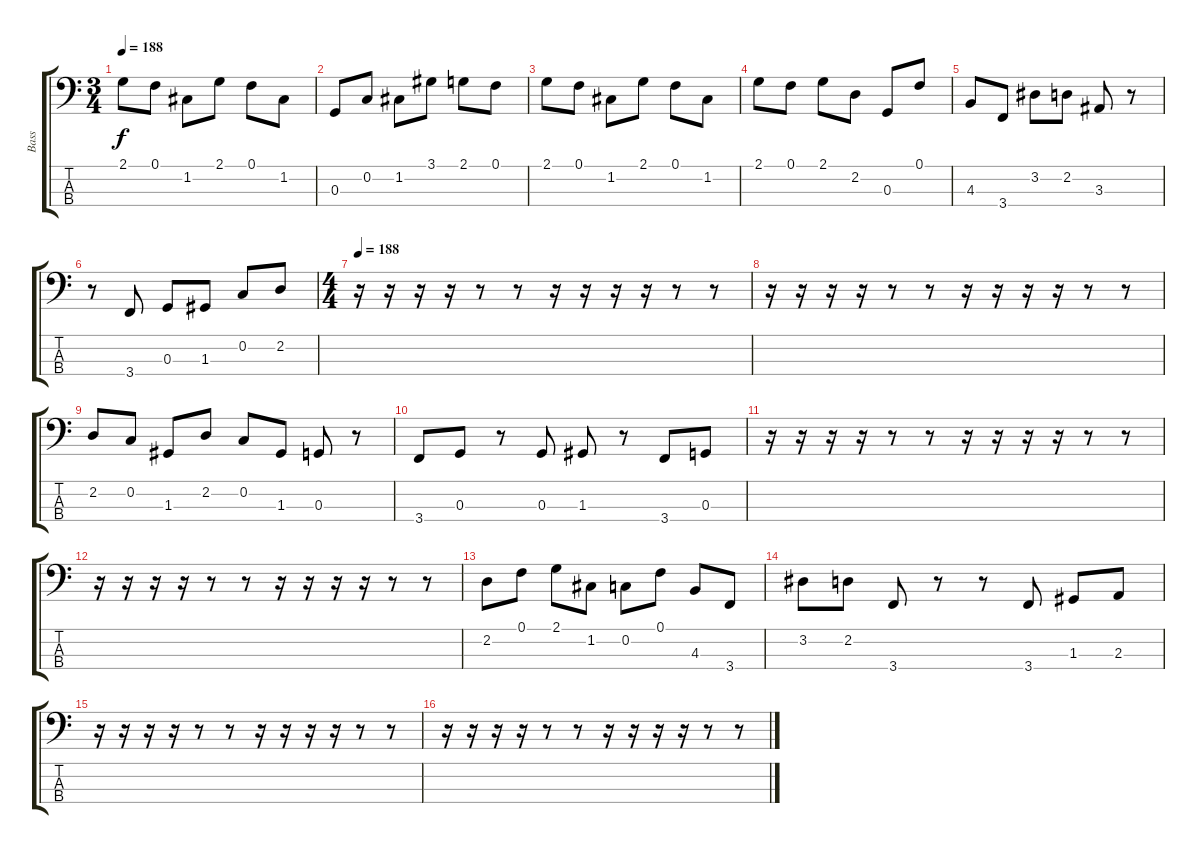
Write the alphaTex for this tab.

\track ("Bass" "Bass") {instrument electricbassfinger}
\staff {score tabs}
\tuning (F2 C2 G1 D1) {hide}
\ts (3 4)
\tempo 188
\clef f4
\ks c
2.1.8{dy f} 0.1.8 1.2.8 2.1.8 0.1.8 1.2.8 |
0.3.8 0.2.8 1.2.8 3.1.8 2.1.8 0.1.8 |
2.1.8 0.1.8 1.2.8 2.1.8 0.1.8 1.2.8 |
2.1.8 0.1.8 2.1.8 2.2.8 0.3.8 0.1.8 |
4.3.8 3.4.8 3.2.8 2.2.8 3.3.8 r.8 |
r.8 3.4.8 0.3.8 1.3.8 0.2.8 2.2.8 |
\ts (4 4)
\tempo 188
r.16 r.16 r.16 r.16 r.8 r.8 r.16 r.16 r.16 r.16 r.8 r.8 |
r.16 r.16 r.16 r.16 r.8 r.8 r.16 r.16 r.16 r.16 r.8 r.8 |
2.2.8 0.2.8 1.3.8 2.2.8 0.2.8 1.3.8 0.3.8 r.8 |
3.4.8 0.3.8 r.8 0.3.8 1.3.8 r.8 3.4.8 0.3.8 |
r.16 r.16 r.16 r.16 r.8 r.8 r.16 r.16 r.16 r.16 r.8 r.8 |
r.16 r.16 r.16 r.16 r.8 r.8 r.16 r.16 r.16 r.16 r.8 r.8 |
2.2.8 0.1.8 2.1.8 1.2.8 0.2.8 0.1.8 4.3.8 3.4.8 |
3.2.8 2.2.8 3.4.8 r.8 r.8 3.4.8 1.3.8 2.3.8 |
r.16 r.16 r.16 r.16 r.8 r.8 r.16 r.16 r.16 r.16 r.8 r.8 |
r.16 r.16 r.16 r.16 r.8 r.8 r.16 r.16 r.16 r.16 r.8 r.8
